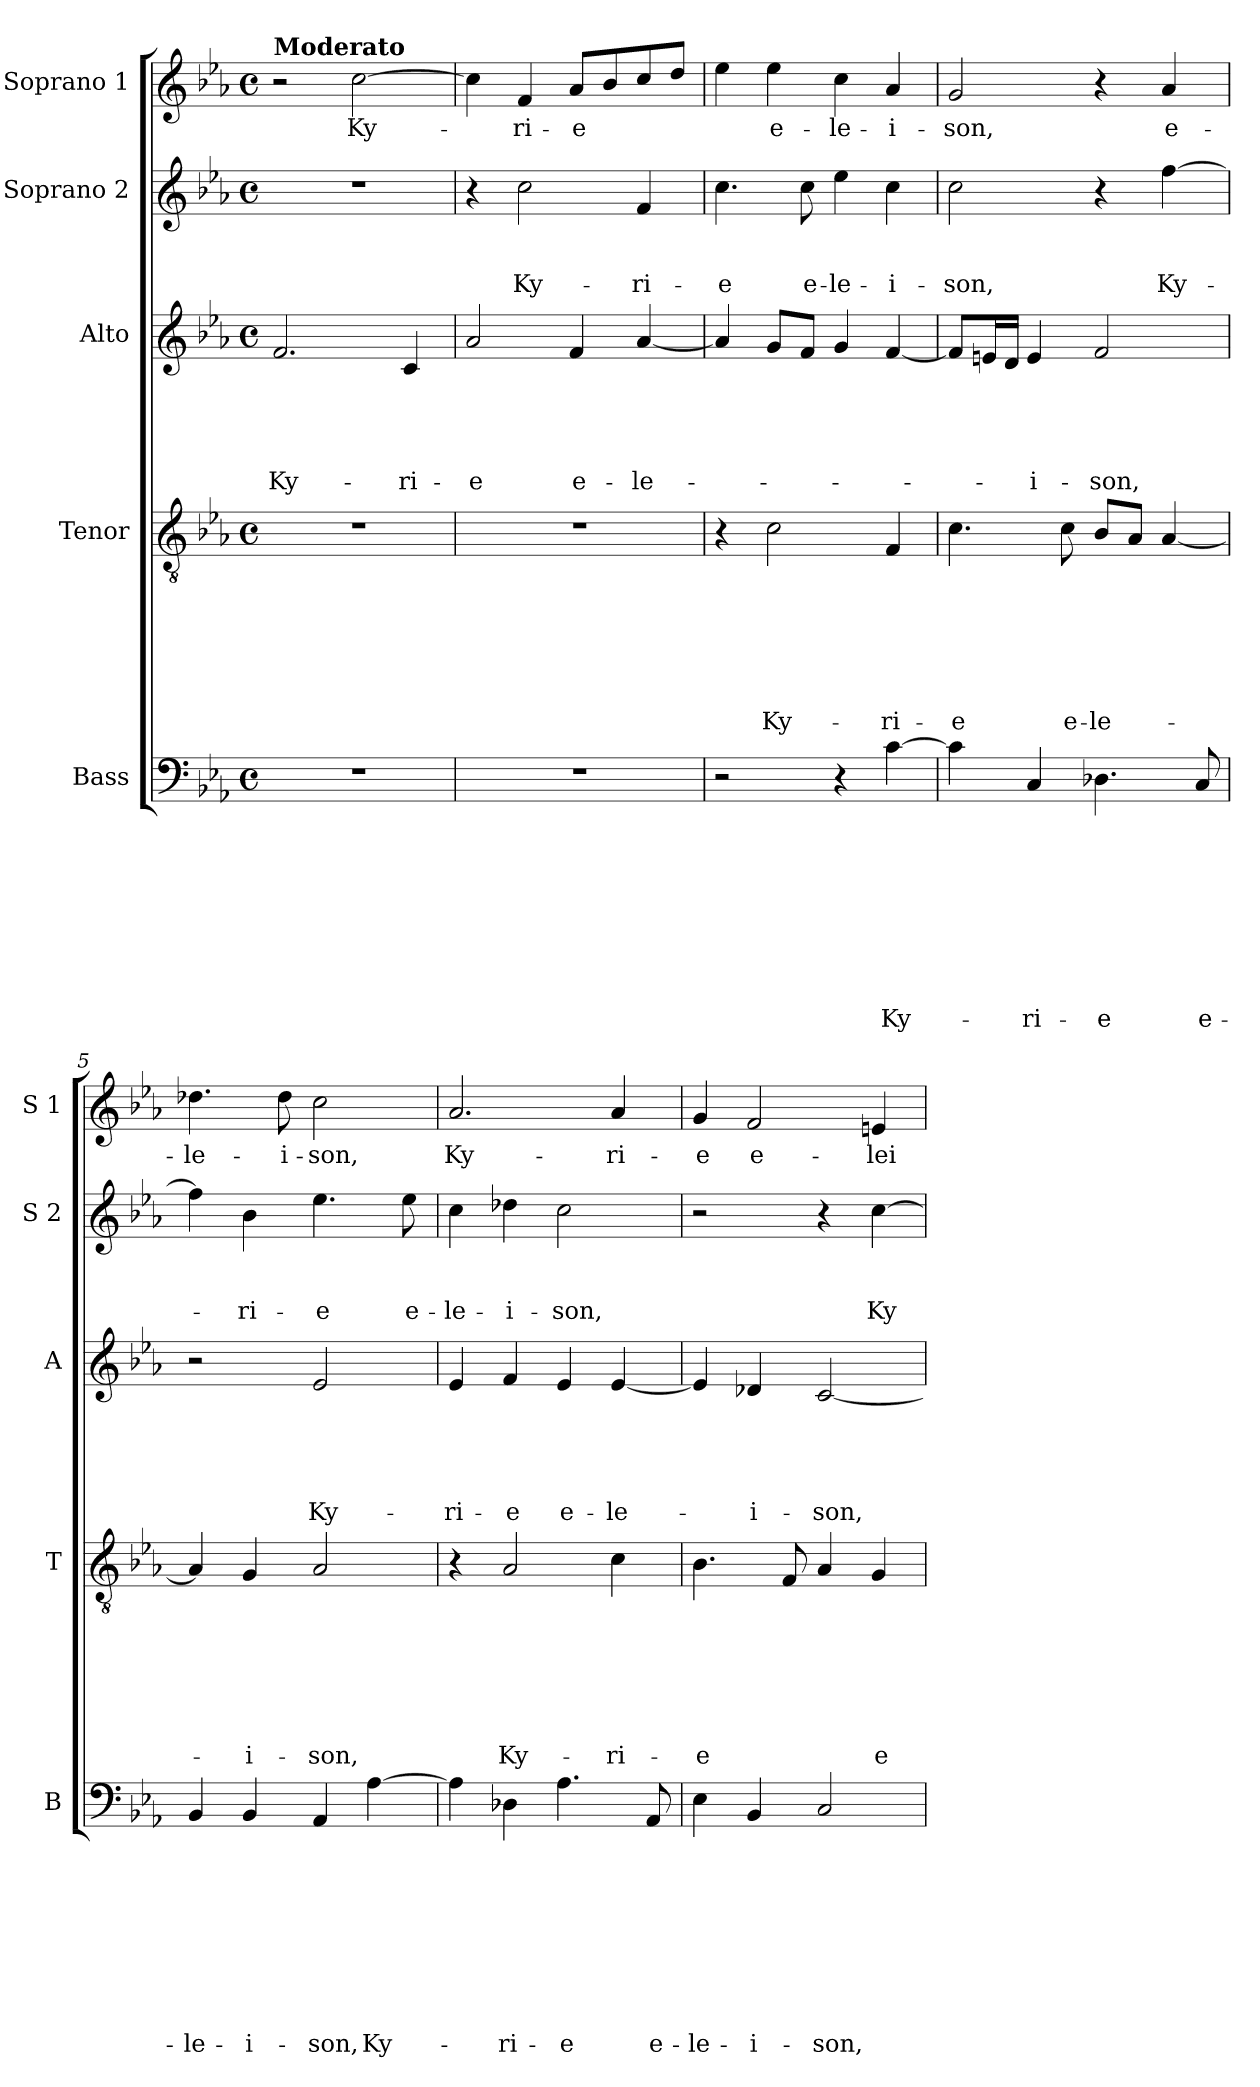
**kern	**text	**text	**text	**text	**text	**text	**text	**text	**text	**kern	**text	**text	**text	**text	**text	**text	**text	**kern	**text	**text	**text	**text	**text	**kern	**text	**text	**text	**kern	**text
*part5	*part5	*part5	*part5	*part5	*part5	*part5	*part5	*part5	*part5	*part4	*part4	*part4	*part4	*part4	*part4	*part4	*part4	*part3	*part3	*part3	*part3	*part3	*part3	*part2	*part2	*part2	*part2	*part1	*part1
*staff5	*staff5	*staff5	*staff5	*staff5	*staff5	*staff5	*staff5	*staff5	*staff5	*staff4	*staff4	*staff4	*staff4	*staff4	*staff4	*staff4	*staff4	*staff3	*staff3	*staff3	*staff3	*staff3	*staff3	*staff2	*staff2	*staff2	*staff2	*staff1	*staff1
*I"Bass	*	*	*	*	*	*	*	*	*	*I"Tenor	*	*	*	*	*	*	*	*I"Alto	*	*	*	*	*	*I"Soprano 2	*	*	*	*I"Soprano 1	*
*I'B	*	*	*	*	*	*	*	*	*	*I'T	*	*	*	*	*	*	*	*I'A	*	*	*	*	*	*I'S 2	*	*	*	*I'S 1	*
!!LO:PB:g=z
*clefF4	*	*	*	*	*	*	*	*	*	*clefGv2	*	*	*	*	*	*	*	*clefG2	*	*	*	*	*	*clefG2	*	*	*	*clefG2	*
*k[b-e-a-]	*	*	*	*	*	*	*	*	*	*k[b-e-a-]	*	*	*	*	*	*	*	*k[b-e-a-]	*	*	*	*	*	*k[b-e-a-]	*	*	*	*k[b-e-a-]	*
*E-:	*	*	*	*	*	*	*	*	*	*E-:	*	*	*	*	*	*	*	*E-:	*	*	*	*	*	*E-:	*	*	*	*E-:	*
*M4/4	*	*	*	*	*	*	*	*	*	*M4/4	*	*	*	*	*	*	*	*M4/4	*	*	*	*	*	*M4/4	*	*	*	*M4/4	*
*met(c)	*	*	*	*	*	*	*	*	*	*met(c)	*	*	*	*	*	*	*	*met(c)	*	*	*	*	*	*met(c)	*	*	*	*met(c)	*
=1	=1	=1	=1	=1	=1	=1	=1	=1	=1	=1	=1	=1	=1	=1	=1	=1	=1	=1	=1	=1	=1	=1	=1	=1	=1	=1	=1	=1	=1
!	!	!	!	!	!	!	!	!	!	!	!	!	!	!	!	!	!	!	!	!	!	!	!	!	!	!	!	!LO:TX:a:B:t=Moderato	!
!	!	!	!	!	!	!	!	!	!	!	!	!	!	!	!	!	!	!	!	!	!	!	!LO:LY:b	!	!	!	!	!	!
1r	.	.	.	.	.	.	.	.	.	1r	.	.	.	.	.	.	.	2.f/	.	.	.	.	Ky-	1r	.	.	.	2r	.
!	!	!	!	!	!	!	!	!	!	!	!	!	!	!	!	!	!	!	!	!	!	!	!	!	!	!	!	!	!LO:LY:b
.	.	.	.	.	.	.	.	.	.	.	.	.	.	.	.	.	.	.	.	.	.	.	.	.	.	.	.	[>2cc\	Ky-
!	!	!	!	!	!	!	!	!	!	!	!	!	!	!	!	!	!	!	!	!	!	!	!LO:LY:b	!	!	!	!	!	!
.	.	.	.	.	.	.	.	.	.	.	.	.	.	.	.	.	.	4c/	.	.	.	.	-ri-	.	.	.	.	.	.
=2	=2	=2	=2	=2	=2	=2	=2	=2	=2	=2	=2	=2	=2	=2	=2	=2	=2	=2	=2	=2	=2	=2	=2	=2	=2	=2	=2	=2	=2
!	!	!	!	!	!	!	!	!	!	!	!	!	!	!	!	!	!	!	!	!	!	!	!LO:LY:b	!	!	!	!	!	!
1r	.	.	.	.	.	.	.	.	.	1r	.	.	.	.	.	.	.	2a-/	.	.	.	.	-e	4r	.	.	.	4cc\]	.
!	!	!	!	!	!	!	!	!	!	!	!	!	!	!	!	!	!	!	!	!	!	!	!	!	!	!	!LO:LY:b	!	!LO:LY:b
.	.	.	.	.	.	.	.	.	.	.	.	.	.	.	.	.	.	.	.	.	.	.	.	2cc\	.	.	Ky-	4f/	-ri-
!	!	!	!	!	!	!	!	!	!	!	!	!	!	!	!	!	!	!	!	!	!	!	!LO:LY:b	!	!	!	!	!	!LO:LY:b:rj
.	.	.	.	.	.	.	.	.	.	.	.	.	.	.	.	.	.	4f/	.	.	.	.	e-	.	.	.	.	8a-/L	-e
.	.	.	.	.	.	.	.	.	.	.	.	.	.	.	.	.	.	.	.	.	.	.	.	.	.	.	.	8b-/	.
!	!	!	!	!	!	!	!	!	!	!	!	!	!	!	!	!	!	!	!	!	!	!	!LO:LY:b	!	!	!	!LO:LY:b	!	!
.	.	.	.	.	.	.	.	.	.	.	.	.	.	.	.	.	.	[<4a-/	.	.	.	.	-le-	4f/	.	.	-ri-	8cc/	.
.	.	.	.	.	.	.	.	.	.	.	.	.	.	.	.	.	.	.	.	.	.	.	.	.	.	.	.	8dd/J	.
=3	=3	=3	=3	=3	=3	=3	=3	=3	=3	=3	=3	=3	=3	=3	=3	=3	=3	=3	=3	=3	=3	=3	=3	=3	=3	=3	=3	=3	=3
!	!	!	!	!	!	!	!	!	!	!	!	!	!	!	!	!	!	!	!	!	!	!	!	!	!	!	!LO:LY:b	!	!
2r	.	.	.	.	.	.	.	.	.	4r	.	.	.	.	.	.	.	4a-/]	.	.	.	.	.	4.cc\	.	.	-e	4ee-\	.
!	!	!	!	!	!	!	!	!	!	!	!	!	!	!	!	!	!LO:LY:b	!	!	!	!	!	!	!	!	!	!	!	!LO:LY:b
.	.	.	.	.	.	.	.	.	.	2c\	.	.	.	.	.	.	Ky-	8g/L	.	.	.	.	.	.	.	.	.	4ee-\	e-
!	!	!	!	!	!	!	!	!	!	!	!	!	!	!	!	!	!	!	!	!	!	!	!	!	!	!	!LO:LY:b	!	!
.	.	.	.	.	.	.	.	.	.	.	.	.	.	.	.	.	.	8f/J	.	.	.	.	.	8cc\	.	.	e-	.	.
!	!	!	!	!	!	!	!	!	!	!	!	!	!	!	!	!	!	!	!	!	!	!	!	!	!	!	!LO:LY:b	!	!LO:LY:b
4r	.	.	.	.	.	.	.	.	.	.	.	.	.	.	.	.	.	4g/	.	.	.	.	.	4ee-\	.	.	-le-	4cc\	-le-
!	!	!	!	!	!	!	!	!	!LO:LY:b	!	!	!	!	!	!	!	!LO:LY:b	!	!	!	!	!	!	!	!	!	!LO:LY:b	!	!LO:LY:b
[>4c\	.	.	.	.	.	.	.	.	Ky-	4F/	.	.	.	.	.	.	-ri-	[<4f/	.	.	.	.	.	4cc\	.	.	-i-	4a-/	-i-
=4	=4	=4	=4	=4	=4	=4	=4	=4	=4	=4	=4	=4	=4	=4	=4	=4	=4	=4	=4	=4	=4	=4	=4	=4	=4	=4	=4	=4	=4
!	!	!	!	!	!	!	!	!	!	!	!	!	!	!	!	!	!LO:LY:b	!	!	!	!	!	!	!	!	!	!LO:LY:b	!	!LO:LY:b
4c\]	.	.	.	.	.	.	.	.	.	4.c\	.	.	.	.	.	.	-e	8f/L]	.	.	.	.	.	2cc\	.	.	-son,	2g/	-son,
.	.	.	.	.	.	.	.	.	.	.	.	.	.	.	.	.	.	16en/L	.	.	.	.	.	.	.	.	.	.	.
.	.	.	.	.	.	.	.	.	.	.	.	.	.	.	.	.	.	16d/JJ	.	.	.	.	.	.	.	.	.	.	.
!	!	!	!	!	!	!	!	!	!LO:LY:b	!	!	!	!	!	!	!	!	!	!	!	!	!	!LO:LY:b	!	!	!	!	!	!
4C/	.	.	.	.	.	.	.	.	-ri-	.	.	.	.	.	.	.	.	4e/	.	.	.	.	-i-	.	.	.	.	.	.
!	!	!	!	!	!	!	!	!	!	!	!	!	!	!	!	!	!LO:LY:b	!	!	!	!	!	!	!	!	!	!	!	!
.	.	.	.	.	.	.	.	.	.	8c\	.	.	.	.	.	.	e-	.	.	.	.	.	.	.	.	.	.	.	.
!	!	!	!	!	!	!	!	!	!LO:LY:b	!	!	!	!	!	!	!	!LO:LY:b	!	!	!	!	!	!LO:LY:b	!	!	!	!	!	!
4.D-X\	.	.	.	.	.	.	.	.	-e	8B-/L	.	.	.	.	.	.	-le-	2f/	.	.	.	.	-son,	4r	.	.	.	4r	.
.	.	.	.	.	.	.	.	.	.	8A-/J	.	.	.	.	.	.	.	.	.	.	.	.	.	.	.	.	.	.	.
!	!	!	!	!	!	!	!	!	!	!	!	!	!	!	!	!	!	!	!	!	!	!	!	!	!	!	!LO:LY:b	!	!LO:LY:b
.	.	.	.	.	.	.	.	.	.	[<4A-/	.	.	.	.	.	.	.	.	.	.	.	.	.	[<4ff\	.	.	Ky-	4a-/	e-
!	!	!	!	!	!	!	!	!	!LO:LY:b	!	!	!	!	!	!	!	!	!	!	!	!	!	!	!	!	!	!	!	!
8C/	.	.	.	.	.	.	.	.	e-	.	.	.	.	.	.	.	.	.	.	.	.	.	.	.	.	.	.	.	.
!!LO:LB:g=z
=5	=5	=5	=5	=5	=5	=5	=5	=5	=5	=5	=5	=5	=5	=5	=5	=5	=5	=5	=5	=5	=5	=5	=5	=5	=5	=5	=5	=5	=5
!	!	!	!	!	!	!	!	!	!LO:LY:b	!	!	!	!	!	!	!	!	!	!	!	!	!	!	!	!	!	!	!	!LO:LY:b
4BB-/	.	.	.	.	.	.	.	.	-le-	4A-/]	.	.	.	.	.	.	.	2r	.	.	.	.	.	4ff\]	.	.	.	4.dd-X\	-le-
!	!	!	!	!	!	!	!	!	!LO:LY:b	!	!	!	!	!	!	!	!LO:LY:b	!	!	!	!	!	!	!	!	!	!LO:LY:b	!	!
4BB-/	.	.	.	.	.	.	.	.	-i-	4G/	.	.	.	.	.	.	-i-	.	.	.	.	.	.	4b-\	.	.	-ri-	.	.
!	!	!	!	!	!	!	!	!	!	!	!	!	!	!	!	!	!	!	!	!	!	!	!	!	!	!	!	!	!LO:LY:b
.	.	.	.	.	.	.	.	.	.	.	.	.	.	.	.	.	.	.	.	.	.	.	.	.	.	.	.	8dd-\	-i-
!	!	!	!	!	!	!	!	!	!LO:LY:b	!	!	!	!	!	!	!	!LO:LY:b	!	!	!	!	!	!LO:LY:b	!	!	!	!LO:LY:b	!	!LO:LY:b
4AA-/	.	.	.	.	.	.	.	.	-son,	2A-/	.	.	.	.	.	.	-son,	2e-/	.	.	.	.	Ky-	4.ee-\	.	.	-e	2cc\	-son,
!	!	!	!	!	!	!	!	!	!LO:LY:b	!	!	!	!	!	!	!	!	!	!	!	!	!	!	!	!	!	!	!	!
[>4A-\	.	.	.	.	.	.	.	.	Ky-	.	.	.	.	.	.	.	.	.	.	.	.	.	.	.	.	.	.	.	.
!	!	!	!	!	!	!	!	!	!	!	!	!	!	!	!	!	!	!	!	!	!	!	!	!	!	!	!LO:LY:b	!	!
.	.	.	.	.	.	.	.	.	.	.	.	.	.	.	.	.	.	.	.	.	.	.	.	8ee-\	.	.	e-	.	.
=6	=6	=6	=6	=6	=6	=6	=6	=6	=6	=6	=6	=6	=6	=6	=6	=6	=6	=6	=6	=6	=6	=6	=6	=6	=6	=6	=6	=6	=6
!	!	!	!	!	!	!	!	!	!	!	!	!	!	!	!	!	!	!	!	!	!	!	!LO:LY:b	!	!	!	!LO:LY:b	!	!LO:LY:b
4A-\]	.	.	.	.	.	.	.	.	.	4r	.	.	.	.	.	.	.	4e-/	.	.	.	.	-ri-	4cc\	.	.	-le-	2.a-/	Ky-
!	!	!	!	!	!	!	!	!	!LO:LY:b	!	!	!	!	!	!	!	!LO:LY:b	!	!	!	!	!	!LO:LY:b	!	!	!	!LO:LY:b	!	!
4D-X\	.	.	.	.	.	.	.	.	-ri-	2A-/	.	.	.	.	.	.	Ky-	4f/	.	.	.	.	-e	4dd-X\	.	.	-i-	.	.
!	!	!	!	!	!	!	!	!	!LO:LY:b	!	!	!	!	!	!	!	!	!	!	!	!	!	!LO:LY:b	!	!	!	!LO:LY:b	!	!
4.A-\	.	.	.	.	.	.	.	.	-e	.	.	.	.	.	.	.	.	4e-/	.	.	.	.	e-	2cc\	.	.	-son,	.	.
!	!	!	!	!	!	!	!	!	!	!	!	!	!	!	!	!	!LO:LY:b	!	!	!	!	!	!LO:LY:b	!	!	!	!	!	!LO:LY:b
.	.	.	.	.	.	.	.	.	.	4c\	.	.	.	.	.	.	-ri-	[<4e-/	.	.	.	.	-le-	.	.	.	.	4a-/	-ri-
!	!	!	!	!	!	!	!	!	!LO:LY:b	!	!	!	!	!	!	!	!	!	!	!	!	!	!	!	!	!	!	!	!
8AA-/	.	.	.	.	.	.	.	.	e-	.	.	.	.	.	.	.	.	.	.	.	.	.	.	.	.	.	.	.	.
=7	=7	=7	=7	=7	=7	=7	=7	=7	=7	=7	=7	=7	=7	=7	=7	=7	=7	=7	=7	=7	=7	=7	=7	=7	=7	=7	=7	=7	=7
!	!	!	!	!	!	!	!	!	!LO:LY:b	!	!	!	!	!	!	!	!LO:LY:b:rj	!	!	!	!	!	!	!	!	!	!	!	!LO:LY:b
4E-\	.	.	.	.	.	.	.	.	-le-	4.B-\	.	.	.	.	.	.	-e	4e-/]	.	.	.	.	.	2r	.	.	.	4g/	-e
!	!	!	!	!	!	!	!	!	!LO:LY:b	!	!	!	!	!	!	!	!	!	!	!	!	!	!LO:LY:b	!	!	!	!	!	!LO:LY:b
4BB-/	.	.	.	.	.	.	.	.	-i-	.	.	.	.	.	.	.	.	4d-X/	.	.	.	.	-i-	.	.	.	.	2f/	e-
.	.	.	.	.	.	.	.	.	.	8F/	.	.	.	.	.	.	.	.	.	.	.	.	.	.	.	.	.	.	.
!	!	!	!	!	!	!	!	!	!LO:LY:b	!	!	!	!	!	!	!	!	!	!	!	!	!	!LO:LY:b	!	!	!	!	!	!
2C/	.	.	.	.	.	.	.	.	-son,	4A-/	.	.	.	.	.	.	.	[<2c/	.	.	.	.	-son,	4r	.	.	.	.	.
!	!	!	!	!	!	!	!	!	!	!	!	!	!	!	!	!	!LO:LY:b	!	!	!	!	!	!	!	!	!	!LO:LY:b	!	!LO:LY:b
.	.	.	.	.	.	.	.	.	.	4G/	.	.	.	.	.	.	e-	.	.	.	.	.	.	[>4cc\	.	.	Ky-	4en/	-lei-
=	=	=	=	=	=	=	=	=	=	=	=	=	=	=	=	=	=	=	=	=	=	=	=	=	=	=	=	=	=
*-	*-	*-	*-	*-	*-	*-	*-	*-	*-	*-	*-	*-	*-	*-	*-	*-	*-	*-	*-	*-	*-	*-	*-	*-	*-	*-	*-	*-	*-
